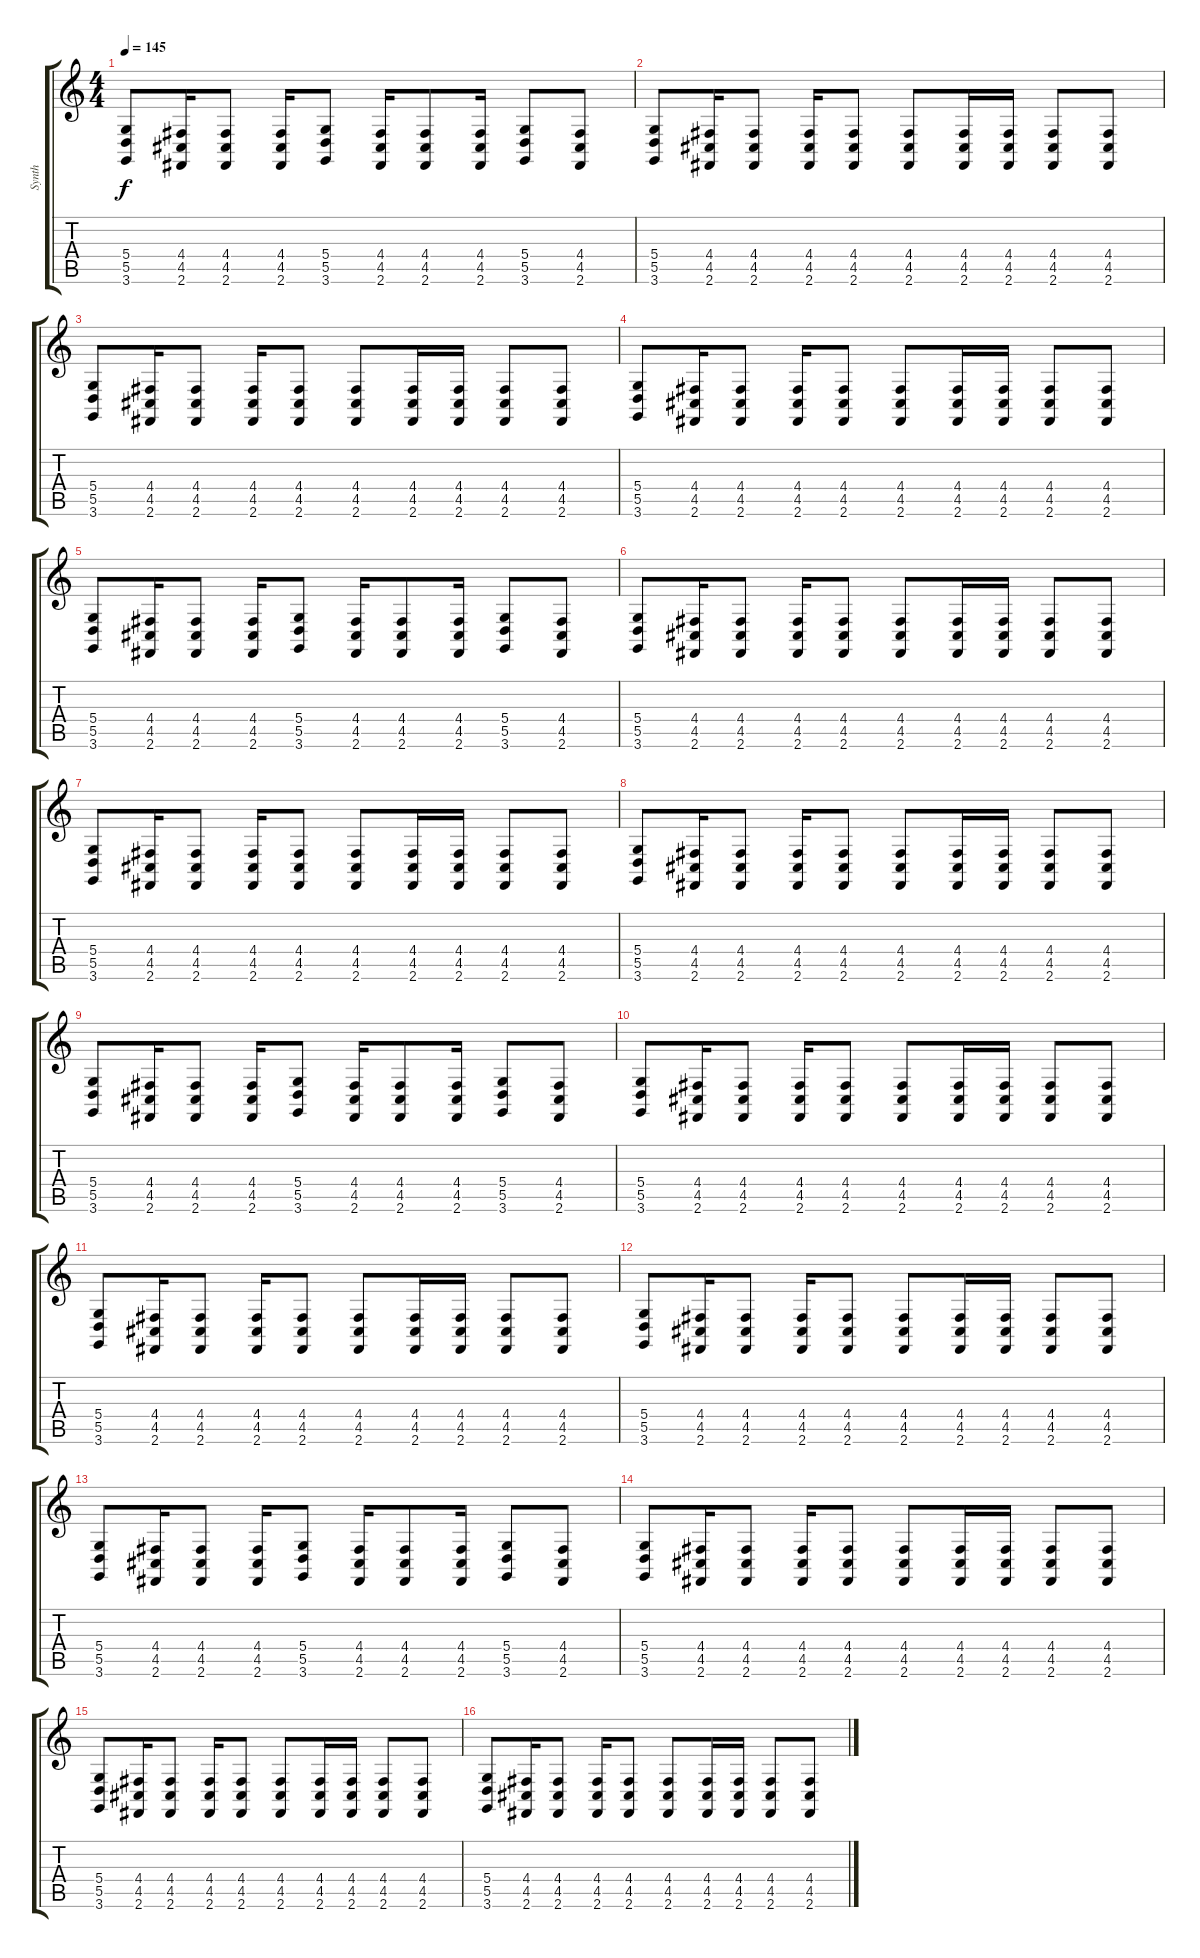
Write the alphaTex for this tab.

\track ("Synth" "Synth") {instrument lead5charang}
\staff {score tabs}
\tuning (E4 B3 G3 D3 A2 E2) {hide}
\ts (4 4)
\tempo 145
\clef g2
\ks c
(5.4 5.5 3.6).8{dy f} (4.4 4.5 2.6).16 (4.4 4.5 2.6).8 (4.4 4.5 2.6).16 (5.4 5.5 3.6).8 (4.4 4.5 2.6).16 (4.4 4.5 2.6).8 (4.4 4.5 2.6).16 (5.4 5.5 3.6).8 (4.4 4.5 2.6).8 |
(5.4 5.5 3.6).8 (4.4 4.5 2.6).16 (4.4 4.5 2.6).8 (4.4 4.5 2.6).16 (4.4 4.5 2.6).8 (4.4 4.5 2.6).8 (4.4 4.5 2.6).16 (4.4 4.5 2.6).16 (4.4 4.5 2.6).8 (4.4 4.5 2.6).8 |
(5.4 5.5 3.6).8 (4.4 4.5 2.6).16 (4.4 4.5 2.6).8 (4.4 4.5 2.6).16 (4.4 4.5 2.6).8 (4.4 4.5 2.6).8 (4.4 4.5 2.6).16 (4.4 4.5 2.6).16 (4.4 4.5 2.6).8 (4.4 4.5 2.6).8 |
(5.4 5.5 3.6).8 (4.4 4.5 2.6).16 (4.4 4.5 2.6).8 (4.4 4.5 2.6).16 (4.4 4.5 2.6).8 (4.4 4.5 2.6).8 (4.4 4.5 2.6).16 (4.4 4.5 2.6).16 (4.4 4.5 2.6).8 (4.4 4.5 2.6).8 |
(5.4 5.5 3.6).8 (4.4 4.5 2.6).16 (4.4 4.5 2.6).8 (4.4 4.5 2.6).16 (5.4 5.5 3.6).8 (4.4 4.5 2.6).16 (4.4 4.5 2.6).8 (4.4 4.5 2.6).16 (5.4 5.5 3.6).8 (4.4 4.5 2.6).8 |
(5.4 5.5 3.6).8 (4.4 4.5 2.6).16 (4.4 4.5 2.6).8 (4.4 4.5 2.6).16 (4.4 4.5 2.6).8 (4.4 4.5 2.6).8 (4.4 4.5 2.6).16 (4.4 4.5 2.6).16 (4.4 4.5 2.6).8 (4.4 4.5 2.6).8 |
(5.4 5.5 3.6).8 (4.4 4.5 2.6).16 (4.4 4.5 2.6).8 (4.4 4.5 2.6).16 (4.4 4.5 2.6).8 (4.4 4.5 2.6).8 (4.4 4.5 2.6).16 (4.4 4.5 2.6).16 (4.4 4.5 2.6).8 (4.4 4.5 2.6).8 |
(5.4 5.5 3.6).8 (4.4 4.5 2.6).16 (4.4 4.5 2.6).8 (4.4 4.5 2.6).16 (4.4 4.5 2.6).8 (4.4 4.5 2.6).8 (4.4 4.5 2.6).16 (4.4 4.5 2.6).16 (4.4 4.5 2.6).8 (4.4 4.5 2.6).8 |
(5.4 5.5 3.6).8 (4.4 4.5 2.6).16 (4.4 4.5 2.6).8 (4.4 4.5 2.6).16 (5.4 5.5 3.6).8 (4.4 4.5 2.6).16 (4.4 4.5 2.6).8 (4.4 4.5 2.6).16 (5.4 5.5 3.6).8 (4.4 4.5 2.6).8 |
(5.4 5.5 3.6).8 (4.4 4.5 2.6).16 (4.4 4.5 2.6).8 (4.4 4.5 2.6).16 (4.4 4.5 2.6).8 (4.4 4.5 2.6).8 (4.4 4.5 2.6).16 (4.4 4.5 2.6).16 (4.4 4.5 2.6).8 (4.4 4.5 2.6).8 |
(5.4 5.5 3.6).8 (4.4 4.5 2.6).16 (4.4 4.5 2.6).8 (4.4 4.5 2.6).16 (4.4 4.5 2.6).8 (4.4 4.5 2.6).8 (4.4 4.5 2.6).16 (4.4 4.5 2.6).16 (4.4 4.5 2.6).8 (4.4 4.5 2.6).8 |
(5.4 5.5 3.6).8 (4.4 4.5 2.6).16 (4.4 4.5 2.6).8 (4.4 4.5 2.6).16 (4.4 4.5 2.6).8 (4.4 4.5 2.6).8 (4.4 4.5 2.6).16 (4.4 4.5 2.6).16 (4.4 4.5 2.6).8 (4.4 4.5 2.6).8 |
(5.4 5.5 3.6).8 (4.4 4.5 2.6).16 (4.4 4.5 2.6).8 (4.4 4.5 2.6).16 (5.4 5.5 3.6).8 (4.4 4.5 2.6).16 (4.4 4.5 2.6).8 (4.4 4.5 2.6).16 (5.4 5.5 3.6).8 (4.4 4.5 2.6).8 |
(5.4 5.5 3.6).8 (4.4 4.5 2.6).16 (4.4 4.5 2.6).8 (4.4 4.5 2.6).16 (4.4 4.5 2.6).8 (4.4 4.5 2.6).8 (4.4 4.5 2.6).16 (4.4 4.5 2.6).16 (4.4 4.5 2.6).8 (4.4 4.5 2.6).8 |
(5.4 5.5 3.6).8 (4.4 4.5 2.6).16 (4.4 4.5 2.6).8 (4.4 4.5 2.6).16 (4.4 4.5 2.6).8 (4.4 4.5 2.6).8 (4.4 4.5 2.6).16 (4.4 4.5 2.6).16 (4.4 4.5 2.6).8 (4.4 4.5 2.6).8 |
(5.4 5.5 3.6).8 (4.4 4.5 2.6).16 (4.4 4.5 2.6).8 (4.4 4.5 2.6).16 (4.4 4.5 2.6).8 (4.4 4.5 2.6).8 (4.4 4.5 2.6).16 (4.4 4.5 2.6).16 (4.4 4.5 2.6).8 (4.4 4.5 2.6).8
